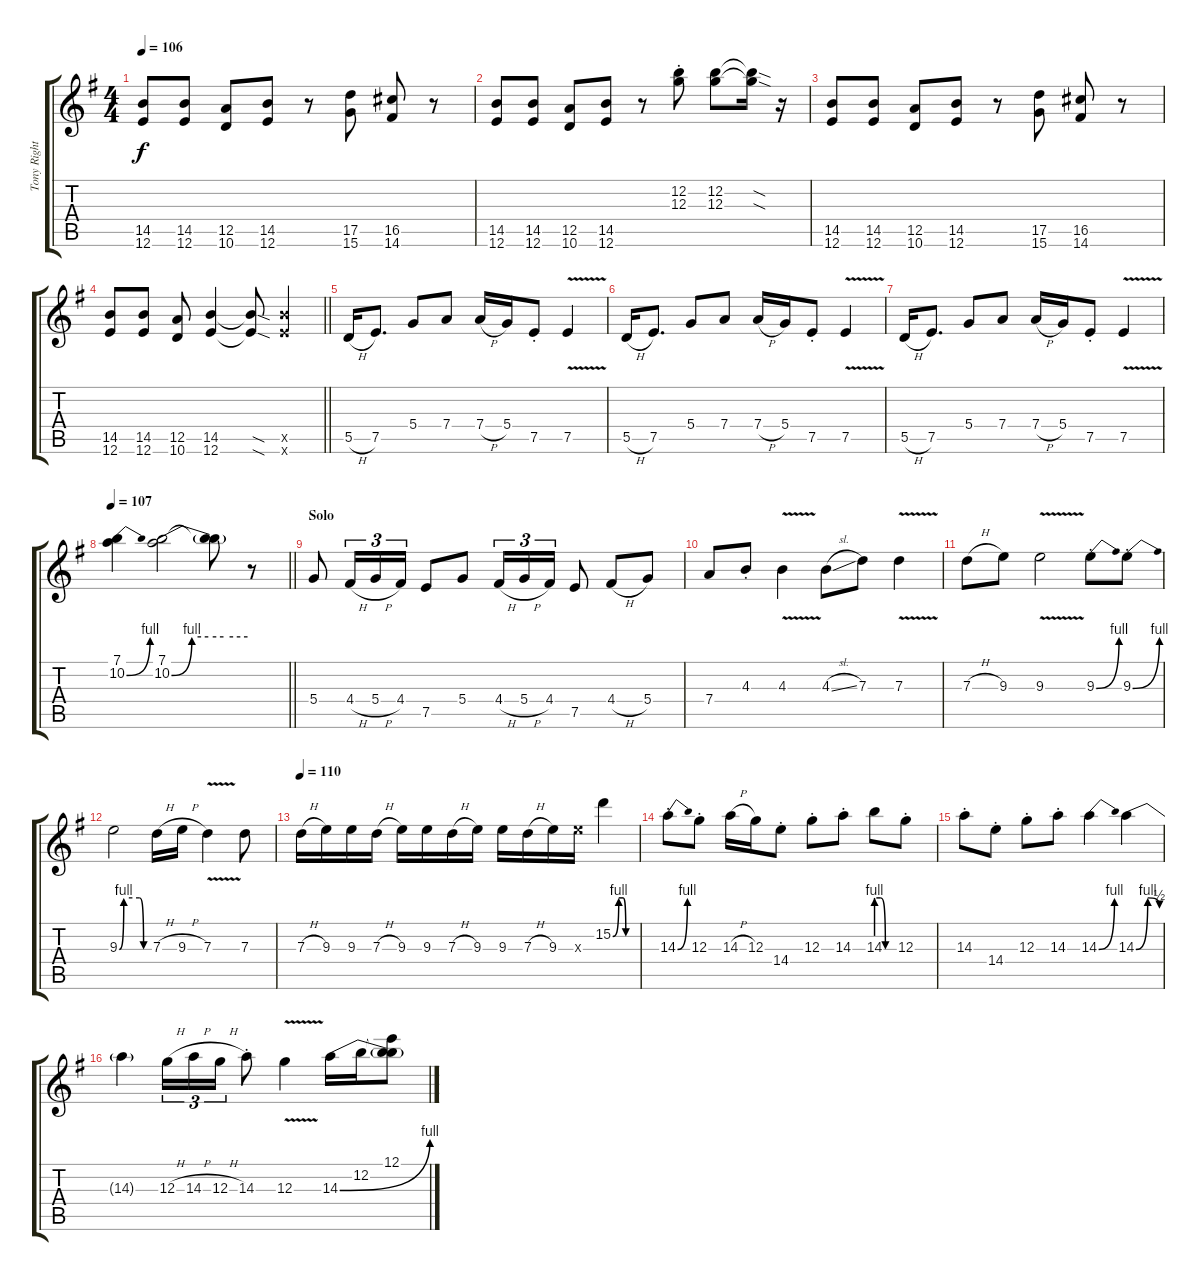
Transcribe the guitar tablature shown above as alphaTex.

\track ("Tony Right channel" "Tony Right") {instrument overdrivenguitar}
\staff {score tabs}
\tuning (E4 B3 G3 D3 A2 E2) {hide}
\ts (4 4)
\tempo 106
\clef g2
\ks eminor
(14.5 12.6).8{dy f} (14.5 12.6).8 (12.5 10.6).8 (14.5 12.6).8 r.8 (17.5 15.6).8 (16.5 14.6).8 r.8 |
(14.5 12.6).8 (14.5 12.6).8 (12.5 10.6).8 (14.5 12.6).8 r.8 (12.2{st} 12.3{st}).8 (12.2 12.3).8 (12.2{sod t} 12.3{sod t}).16 r.16 |
(14.5 12.6).8 (14.5 12.6).8 (12.5 10.6).8 (14.5 12.6).8 r.8 (17.5 15.6).8 (16.5 14.6).8 r.8 |
\barLineRight lightlight
(14.5 12.6).8 (14.5 12.6).8 (12.5 10.6).8 (14.5 12.6).4 (14.5{sod t} 12.6{sod t}).8 (14.5{x} 12.6{x}).4 |
\section ("" "")
5.5{h}.16 7.5.8{d} 5.4.8 7.4.8 7.4{h}.16 5.4.16 7.5{st}.8 7.5{v}.4 |
5.5{h}.16 7.5.8{d} 5.4.8 7.4.8 7.4{h}.16 5.4.16 7.5{st}.8 7.5{v}.4 |
5.5{h}.16 7.5.8{d} 5.4.8 7.4.8 7.4{h}.16 5.4.16 7.5{st}.8 7.5{v}.4 |
\tempo 107
\barLineRight lightlight
(7.1 10.2{be (bend 0 0 60 4)}).4 (7.1 10.2{be (custom 0 0 16 4 29 4 41 4 60 4)}).2 (7.1{t} 10.2{t}).8 r.8 |
\section ("" "Solo")
5.4.8 4.4{h}.16{tu (3 2)} 5.4{h}.16{tu (3 2)} 4.4.16{tu (3 2)} 7.5.8 5.4.8 4.4{h}.16{tu (3 2)} 5.4{h}.16{tu (3 2)} 4.4.16{tu (3 2)} 7.5.8 4.4{h}.8 5.4.8 |
7.4.8 4.3{st}.8 4.3{v}.4 4.3{sl}.8 7.3.8 7.3{v}.4 |
7.3{h}.8 9.3.8 9.3{v}.2 9.3{be (bend 0 0 60 4) st}.8 9.3{be (bend 0 0 60 4) st}.8 |
9.3{be (custom 0 0 9 4 41 4 49 0 60 0)}.2 7.3{h}.16 9.3{h}.16 7.3{v}.4 7.3.8 |
\tempo 110
7.3{h}.16 9.3.16 9.3.16 7.3{h}.16 9.3.16 9.3.16 7.3{h}.16 9.3.16 9.3.16 7.3{h}.16 9.3.16 9.3{x}.16 15.2{be (custom 0 0 15 4 26 4 33 0 45 0 60 0)}.4 |
14.3{be (bend 0 0 60 4) st}.8 12.3{st}.8 14.3{h}.16 12.3.16 14.4{st}.8 12.3{st}.8 14.3{st}.8 14.3{be (custom 0 4 15 4 31 0 58 0 60 0)}.8 12.3{st}.8 |
14.3{st}.8 14.4{st}.8 12.3{st}.8 14.3{st}.8 14.3{be (bend 0 0 60 4)}.4 14.3{be (bendrelease 0 0 7 4 50 4 60 2)}.4 |
14.3{t}.4 12.3{h}.16{tu (3 2)} 14.3{h}.16{tu (3 2)} 12.3{h}.16{tu (3 2)} 14.3{st}.8 12.3{v}.4 14.3{be (bend 0 0 60 4)}.16 12.2.16 (12.1 12.2{t} 14.3{t}).8
